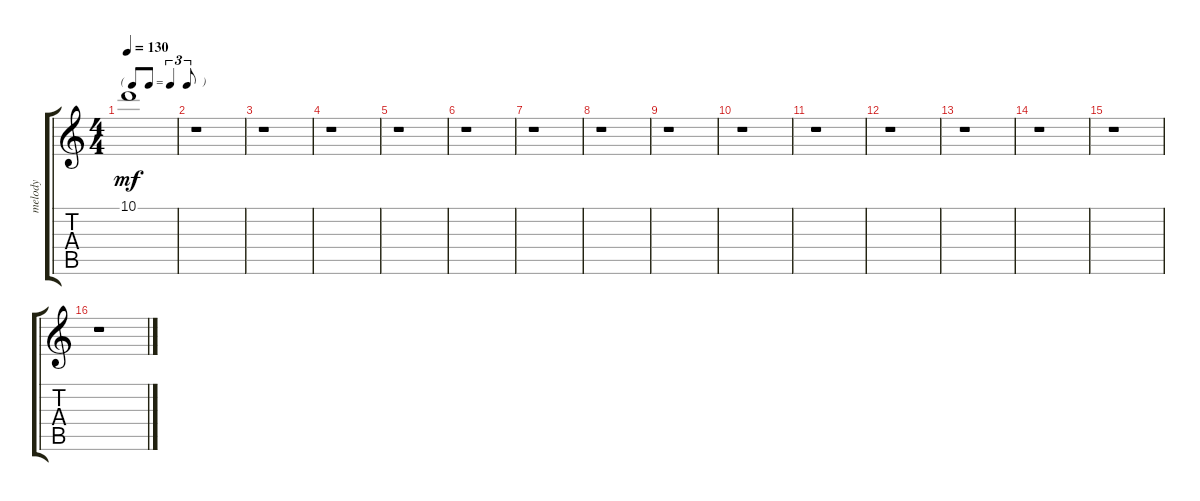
\track ("melody" "melody") {instrument electricguitarjazz}
\staff {score tabs}
\tuning (E4 B3 G3 D3 A2 E2) {hide}
\ts (4 4)
\tf triplet8th
\tempo 130
\clef g2
\ks c
10.1{t}.1{dy mf} |
r.1 |
r.1 |
r.1 |
r.1 |
r.1 |
r.1 |
r.1 |
r.1 |
r.1 |
r.1 |
r.1 |
r.1 |
r.1 |
r.1 |
r.1
